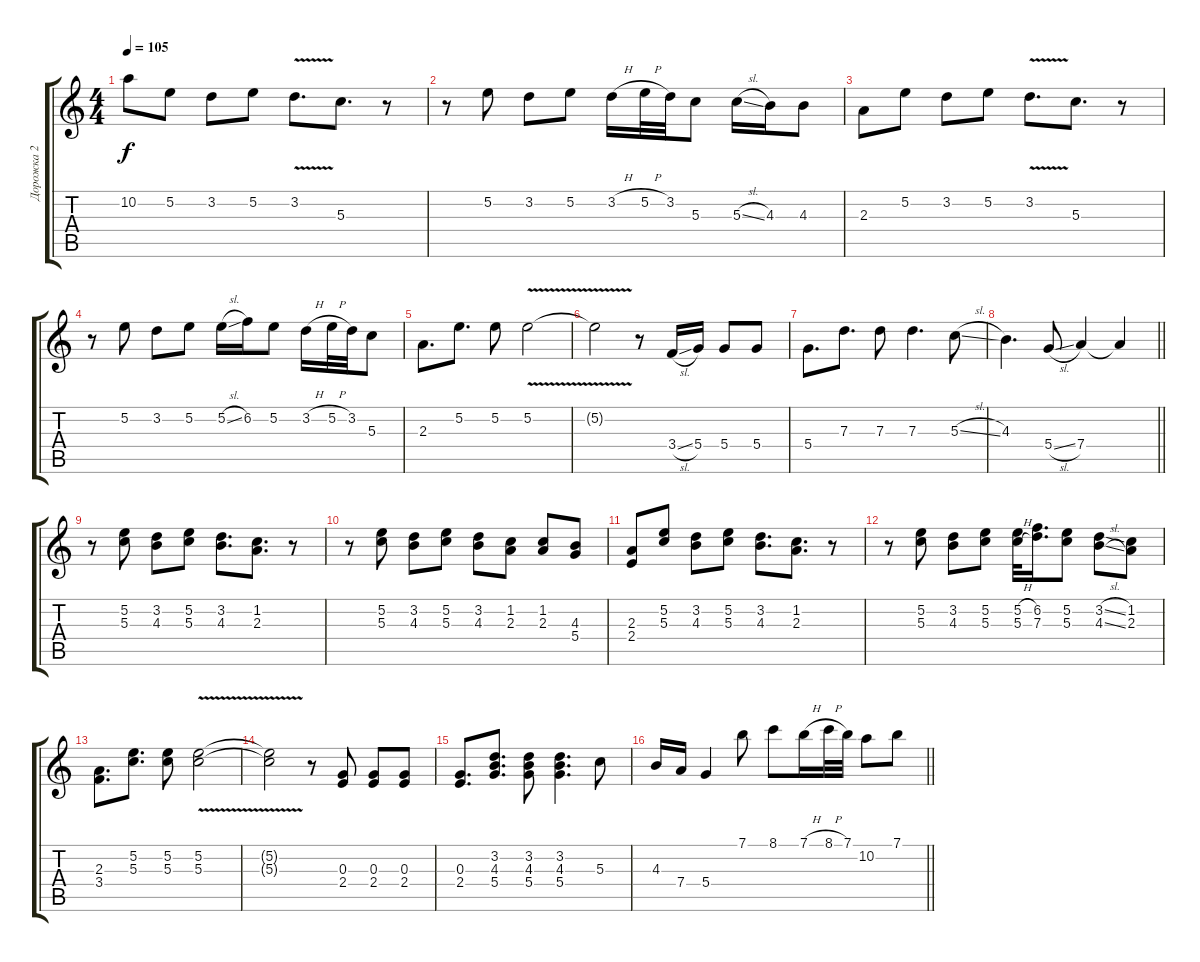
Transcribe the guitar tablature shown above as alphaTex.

\track ("Дорожка 2" "Дорожка 2") {instrument acousticguitarsteel}
\staff {score tabs}
\tuning (E4 B3 G3 D3 A2 E2) {hide}
\ts (4 4)
\tempo 105
\clef g2
\ks c
10.2.8{dy f} 5.2.8 3.2.8 5.2.8 3.2{v}.8{d} 5.3.8{d} r.8 |
r.8 5.2.8 3.2.8 5.2.8 3.2{h}.16 5.2{h}.32 3.2.32 5.3.8 5.3{sl}.16 4.3.16 4.3.8 |
2.3.8 5.2.8 3.2.8 5.2.8 3.2{v}.8{d} 5.3.8{d} r.8 |
r.8 5.2.8 3.2.8 5.2.8 5.2{sl}.16 6.2.16 5.2.8 3.2{h}.16 5.2{h}.32 3.2.32 5.3.8 |
2.3.8{d} 5.2.8{d} 5.2.8 5.2{v}.2 |
5.2{t}.2 r.8 3.4{sl}.16 5.4.16 5.4.8 5.4.8 |
5.4.8{d} 7.3.8{d} 7.3.8 7.3.4{d} 5.3{sl}.8 |
\barLineRight lightlight
4.3.4{d} 5.4{sl}.8 7.4.4 7.4{t}.4 |
r.8 (5.2 5.3).8 (3.2 4.3).8 (5.2 5.3).8 (3.2 4.3).8{d} (1.2 2.3).8{d} r.8 |
r.8 (5.2 5.3).8 (3.2 4.3).8 (5.2 5.3).8 (3.2 4.3).8 (1.2 2.3).8 (1.2 2.3).8 (4.3 5.4).8 |
(2.3 2.4).8 (5.2 5.3).8 (3.2 4.3).8 (5.2 5.3).8 (3.2 4.3).8{d} (1.2 2.3).8{d} r.8 |
r.8 (5.2 5.3).8 (3.2 4.3).8 (5.2 5.3).8 (5.2{h} 5.3{h}).32 (6.2 7.3).16{d} (5.2 5.3).8 (3.2{sl} 4.3{sl}).8 (1.2 2.3).8 |
(2.3 3.4).8{d} (5.2 5.3).8{d} (5.2 5.3).8 (5.2{v} 5.3).2 |
(5.2{t} 5.3{t}).2 r.8 (0.3 2.4).8 (0.3 2.4).8 (0.3 2.4).8 |
(0.3 2.4).8{d} (3.2 4.3 5.4).8{d} (3.2 4.3 5.4).8 (3.2 4.3 5.4).4{d} 5.3.8 |
\barLineRight lightlight
4.3.16 7.4.16 5.4.4 7.1.8 8.1.8 7.1{h}.16 8.1{h}.32 7.1.32 10.2.8 7.1.8
